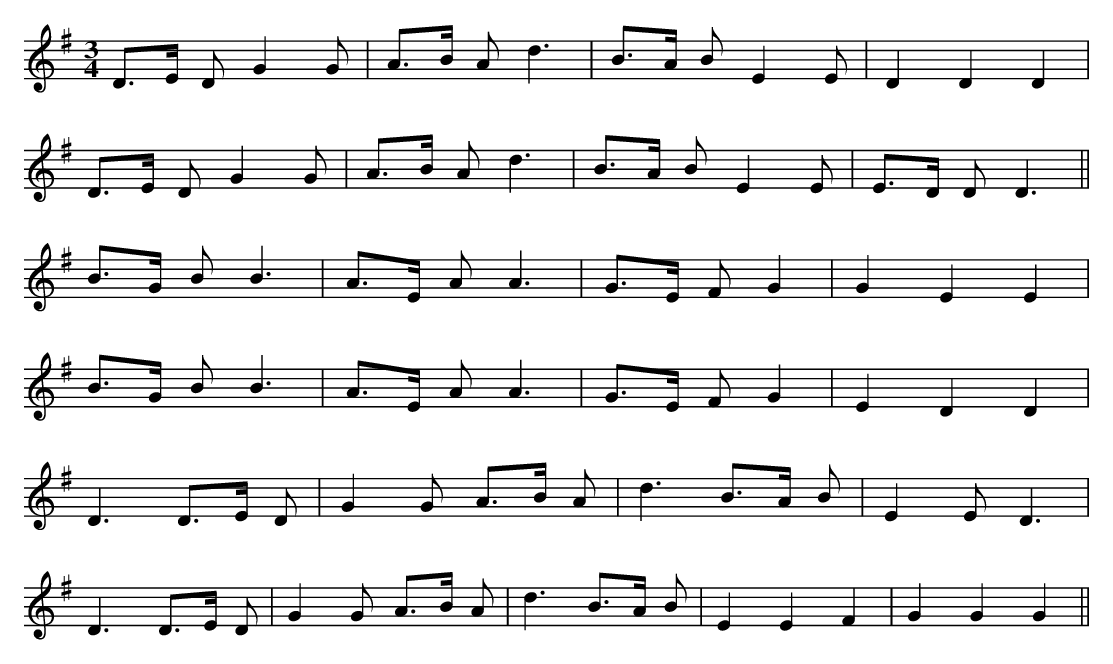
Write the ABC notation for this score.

X:1
M:3/4
K:G
D>E D G2 G|A>B A d3|B>A B E2 E|D2 D2 D2|
D>E D G2 G|A>B A d3|B>A B E2 E|E>D D D3||
B>G B B3|A>E A A3|G>E F G2|G2 E2 E2|
B>G B B3|A>E A A3|G>E F G2|E2 D2 D2|
D3 D>E D|G2 G A>B A|d3 B>A B|E2 E D3|
D3 D>E D|G2 G A>B A|d3 B>A B|E2 E2 F2|G2 G2 G2||
